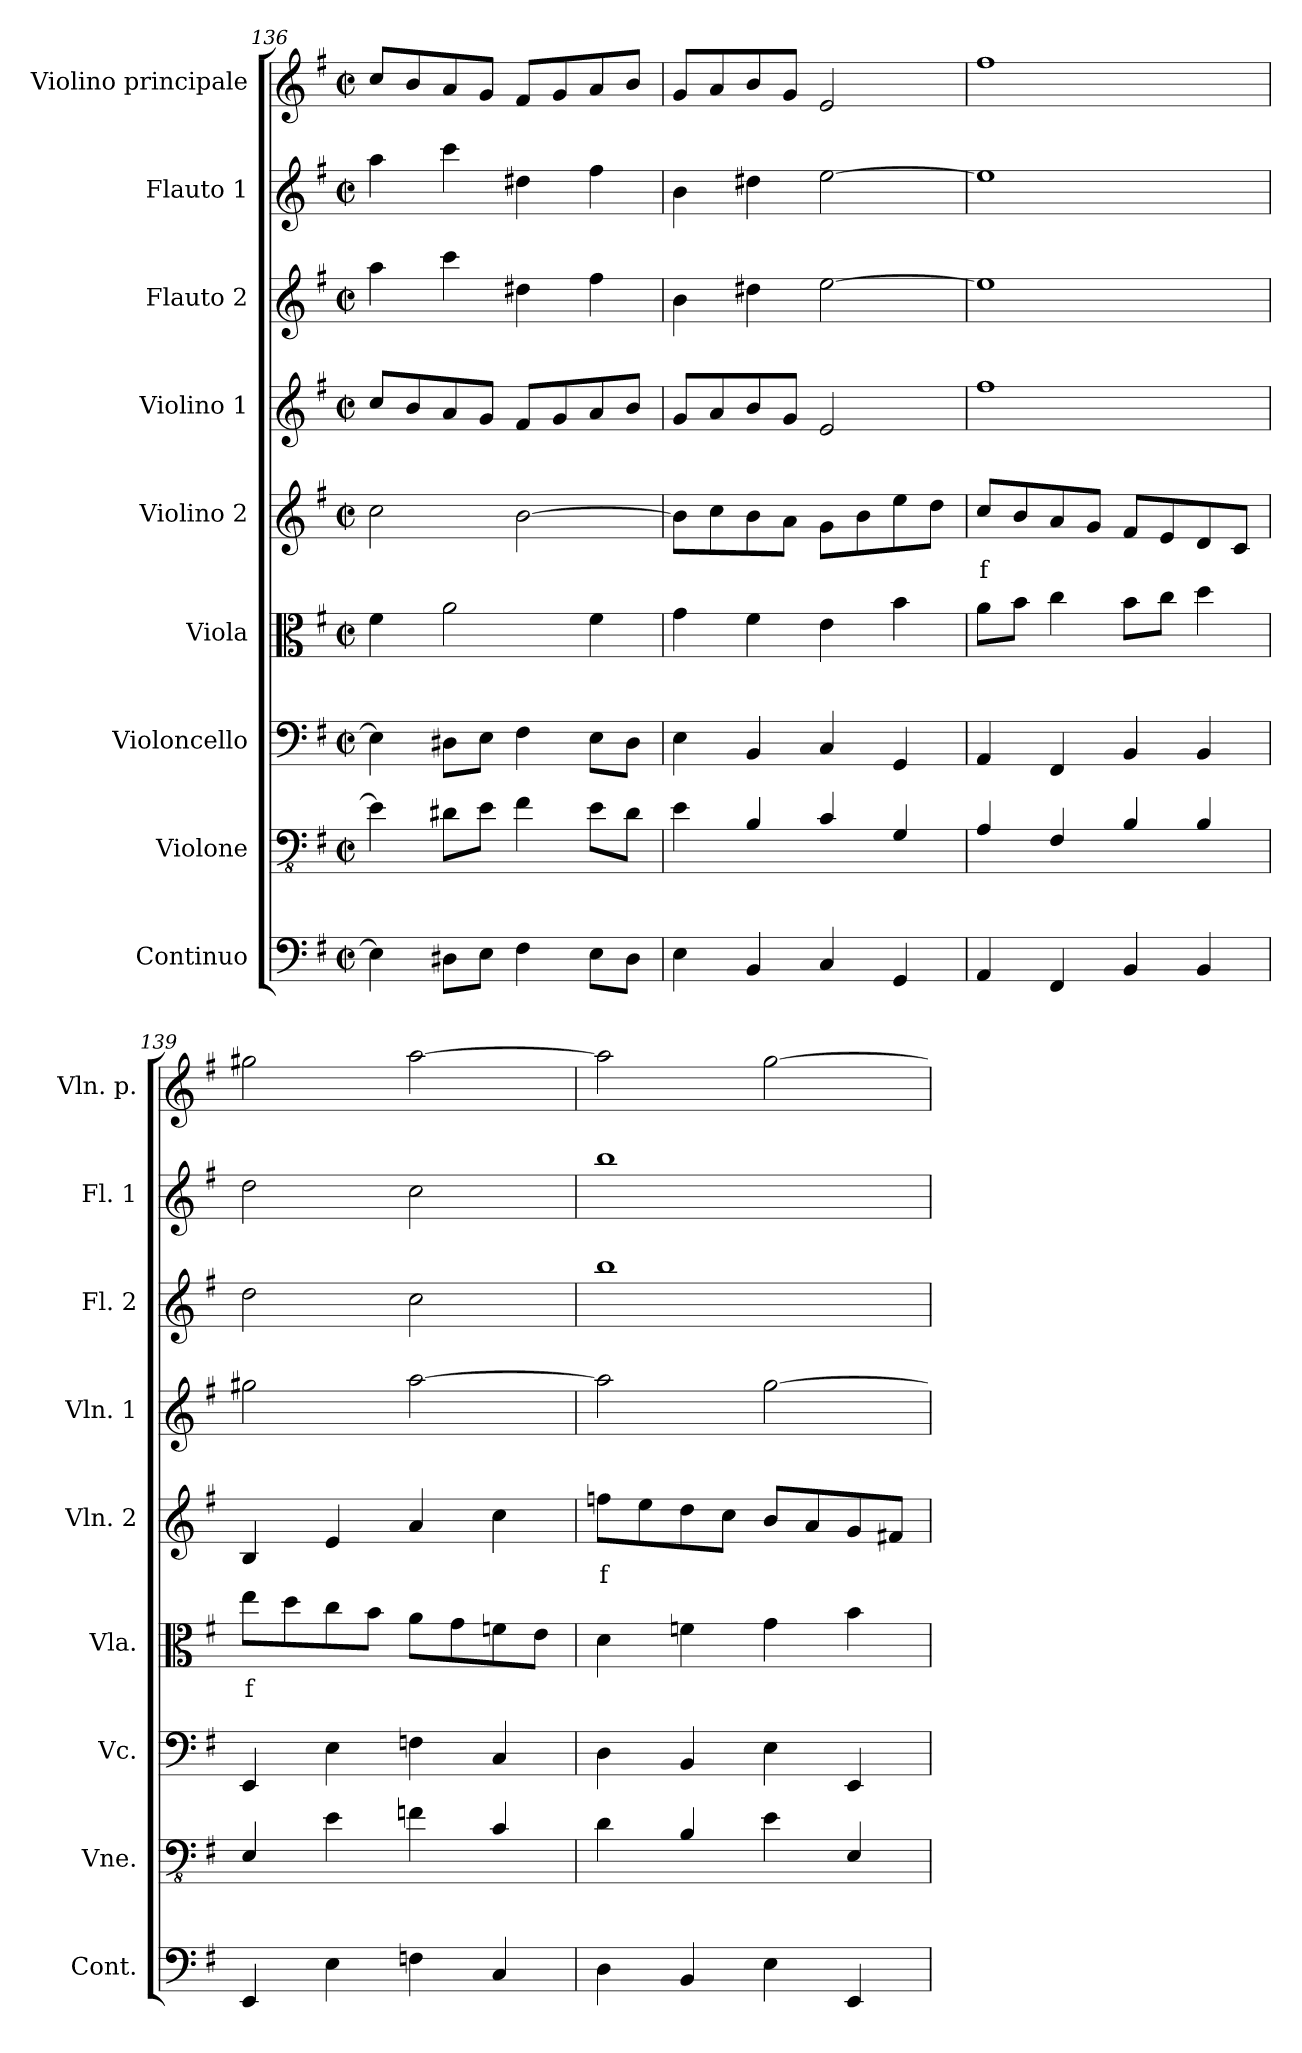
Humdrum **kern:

**kern	**kern	**kern	**kern	**text	**kern	**text	**kern	**kern	**kern	**kern
*part9	*part8	*part7	*part6	*part6	*part5	*part5	*part4	*part3	*part2	*part1
*staff9	*staff8	*staff7	*staff6	*staff6	*staff5	*staff5	*staff4	*staff3	*staff2	*staff1
*I"Continuo	*I"Violone	*I"Violoncello	*I"Viola	*	*I"Violino 2	*	*I"Violino 1	*I"Flauto 2	*I"Flauto 1	*I"Violino principale
*I'Cont.	*I'Vne.	*I'Vc.	*I'Vla.	*	*I'Vln. 2	*	*I'Vln. 1	*I'Fl. 2	*I'Fl. 1	*I'Vln. p.
*clefF4	*clefFv4	*clefF4	*clefC3	*	*clefG2	*	*clefG2	*clefG2	*clefG2	*clefG2
*	*ITrd7c12	*	*	*	*	*	*	*	*	*
*k[f#]	*k[f#]	*k[f#]	*k[f#]	*	*k[f#]	*	*k[f#]	*k[f#]	*k[f#]	*k[f#]
*M2/2	*M2/2	*M2/2	*M2/2	*	*M2/2	*	*M2/2	*M2/2	*M2/2	*M2/2
*met(c|)	*met(c|)	*met(c|)	*met(c|)	*	*met(c|)	*	*met(c|)	*met(c|)	*met(c|)	*met(c|)
=136	=136	=136	=136	=136	=136	=136	=136	=136	=136	=136
4E\]	4EE\]	4E\]	4f#\	.	2cc\	.	8cc/L	4aa\	4aa\	8cc/L
.	.	.	.	.	.	.	8b/	.	.	8b/
8D#X\L	8DD#X\L	8D#X\L	2a\	.	.	.	8a/	4ccc\	4ccc\	8a/
8E\J	8EE\J	8E\J	.	.	.	.	8g/J	.	.	8g/J
4F#\	4FF#\	4F#\	.	.	[2b\	.	8f#/L	4dd#X\	4dd#X\	8f#/L
.	.	.	.	.	.	.	8g/	.	.	8g/
8E\L	8EE\L	8E\L	4f#\	.	.	.	8a/	4ff#\	4ff#\	8a/
8D#\J	8DD#\J	8D#\J	.	.	.	.	8b/J	.	.	8b/J
=137	=137	=137	=137	=137	=137	=137	=137	=137	=137	=137
4E\	4EE\	4E\	4g\	.	8b\L]	.	8g/L	4b\	4b\	8g/L
.	.	.	.	.	8cc\	.	8a/	.	.	8a/
4BB/	4BBB/	4BB/	4f#\	.	8b\	.	8b/	4dd#X\	4dd#X\	8b/
.	.	.	.	.	8a\J	.	8g/J	.	.	8g/J
4C/	4CC/	4C/	4e\	.	8g\L	.	2e/	[2ee\	[2ee\	2e/
.	.	.	.	.	8b\	.	.	.	.	.
4GG/	4GGG/	4GG/	4b\	.	8ee\	.	.	.	.	.
.	.	.	.	.	8dd\J	.	.	.	.	.
=138	=138	=138	=138	=138	=138	=138	=138	=138	=138	=138
!	!	!	!	!	!	!LO:LY:color=#FF0000	!	!	!	!
4AA/	4AAA/	4AA/	8a\L	.	8cc/L	f	1ff#	1ee]	1ee]	1ff#
.	.	.	8b\J	.	8b/	.	.	.	.	.
4FF#/	4FFF#/	4FF#/	4cc\	.	8a/	.	.	.	.	.
.	.	.	.	.	8g/J	.	.	.	.	.
4BB/	4BBB/	4BB/	8b\L	.	8f#/L	.	.	.	.	.
.	.	.	8cc\J	.	8e/	.	.	.	.	.
4BB/	4BBB/	4BB/	4dd\	.	8d/	.	.	.	.	.
.	.	.	.	.	8c/J	.	.	.	.	.
=139	=139	=139	=139	=139	=139	=139	=139	=139	=139	=139
!	!	!	!	!LO:LY:color=#FF0000	!	!	!	!	!	!
4EE/	4EEE/	4EE/	8ee\L	f	4B/	.	2gg#X\	2dd\	2dd\	2gg#X\
.	.	.	8dd\	.	.	.	.	.	.	.
4E\	4EE\	4E\	8cc\	.	4e/	.	.	.	.	.
.	.	.	8b\J	.	.	.	.	.	.	.
4Fn\	4FFn\	4Fn\	8a\L	.	4a/	.	[2aa\	2cc\	2cc\	[2aa\
.	.	.	8g\	.	.	.	.	.	.	.
4C/	4CC/	4C/	8fn\	.	4cc\	.	.	.	.	.
.	.	.	8e\J	.	.	.	.	.	.	.
=140	=140	=140	=140	=140	=140	=140	=140	=140	=140	=140
!	!	!	!	!	!	!LO:LY:color=#FF0000	!	!	!	!
4D\	4DD\	4D\	4d\	.	8ffn\L	f	2aa\]	1bb	1bb	2aa\]
.	.	.	.	.	8ee\	.	.	.	.	.
4BB/	4BBB/	4BB/	4fn\	.	8dd\	.	.	.	.	.
.	.	.	.	.	8cc\J	.	.	.	.	.
4E\	4EE\	4E\	4g\	.	8b/L	.	[2gg\	.	.	[2gg\
.	.	.	.	.	8a/	.	.	.	.	.
4EE/	4EEE/	4EE/	4b\	.	8g/	.	.	.	.	.
.	.	.	.	.	8f#X/J	.	.	.	.	.
=	=	=	=	=	=	=	=	=	=	=
*-	*-	*-	*-	*-	*-	*-	*-	*-	*-	*-
